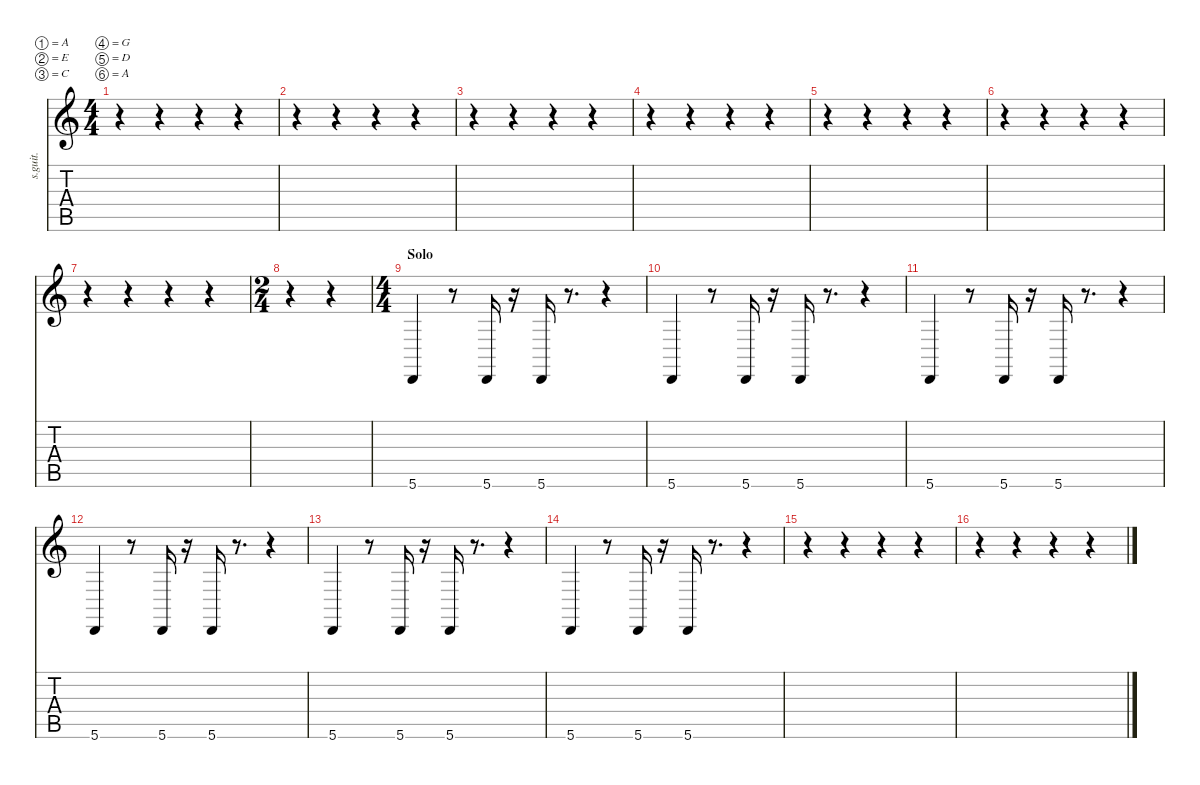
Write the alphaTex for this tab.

\defaultSystemsLayout 4
\hideDynamics
\bracketExtendMode nobrackets
\track ("Distorted Baritone Guitar (James Hetfie" "s.guit.") {instrument distortionguitar}
\staff {score tabs}
\tuning (A2 E2 C2 G1 D1 A0)
\ts (4 4)
\tempo (89 hide)
\clef g2
\ks c
r.4{dy fff} r.4 r.4 r.4 |
r.4 r.4 r.4 r.4 |
\tempo (90 hide)
r.4 r.4 r.4 r.4 |
\tempo (89 hide)
r.4 r.4 r.4 r.4 |
r.4 r.4 r.4 r.4 |
\tempo (88 hide)
r.4 r.4 r.4 r.4 |
\tempo (90 hide)
r.4 r.4 r.4 r.4 |
\ts (2 4)
\beaming (8 2 2 2 2)
r.4 r.4 |
\ts (4 4)
\beaming (8 2 2 2 2)
\section ("" "Solo")
\tempo (87 hide)
5.6.4{lyrics (0 "") lyrics (1 "") lyrics (2 "") lyrics (3 "") lyrics (4 "")} r.8 5.6.16{lyrics (0 "") lyrics (1 "") lyrics (2 "") lyrics (3 "") lyrics (4 "")} r.16 5.6.16{lyrics (0 "") lyrics (1 "") lyrics (2 "") lyrics (3 "") lyrics (4 "")} r.8{d} r.4 |
\tempo (89 hide)
5.6.4{lyrics (0 "") lyrics (1 "") lyrics (2 "") lyrics (3 "") lyrics (4 "")} r.8 5.6.16{lyrics (0 "") lyrics (1 "") lyrics (2 "") lyrics (3 "") lyrics (4 "")} r.16 5.6.16{lyrics (0 "") lyrics (1 "") lyrics (2 "") lyrics (3 "") lyrics (4 "")} r.8{d} r.4 |
5.6.4{lyrics (0 "") lyrics (1 "") lyrics (2 "") lyrics (3 "") lyrics (4 "")} r.8 5.6.16{lyrics (0 "") lyrics (1 "") lyrics (2 "") lyrics (3 "") lyrics (4 "")} r.16 5.6.16{lyrics (0 "") lyrics (1 "") lyrics (2 "") lyrics (3 "") lyrics (4 "")} r.8{d} r.4 |
\tempo (90 hide)
5.6.4{lyrics (0 "") lyrics (1 "") lyrics (2 "") lyrics (3 "") lyrics (4 "")} r.8 5.6.16{lyrics (0 "") lyrics (1 "") lyrics (2 "") lyrics (3 "") lyrics (4 "")} r.16 5.6.16{lyrics (0 "") lyrics (1 "") lyrics (2 "") lyrics (3 "") lyrics (4 "")} r.8{d} r.4 |
\tempo (87 hide)
5.6.4{lyrics (0 "") lyrics (1 "") lyrics (2 "") lyrics (3 "") lyrics (4 "")} r.8 5.6.16{lyrics (0 "") lyrics (1 "") lyrics (2 "") lyrics (3 "") lyrics (4 "")} r.16 5.6.16{lyrics (0 "") lyrics (1 "") lyrics (2 "") lyrics (3 "") lyrics (4 "")} r.8{d} r.4 |
\tempo (89 hide)
5.6.4{lyrics (0 "") lyrics (1 "") lyrics (2 "") lyrics (3 "") lyrics (4 "")} r.8 5.6.16{lyrics (0 "") lyrics (1 "") lyrics (2 "") lyrics (3 "") lyrics (4 "")} r.16 5.6.16{lyrics (0 "") lyrics (1 "") lyrics (2 "") lyrics (3 "") lyrics (4 "")} r.8{d} r.4 |
\tempo (88 hide)
r.4 r.4 r.4 r.4 |
\tempo (90 hide)
r.4 r.4 r.4 r.4
